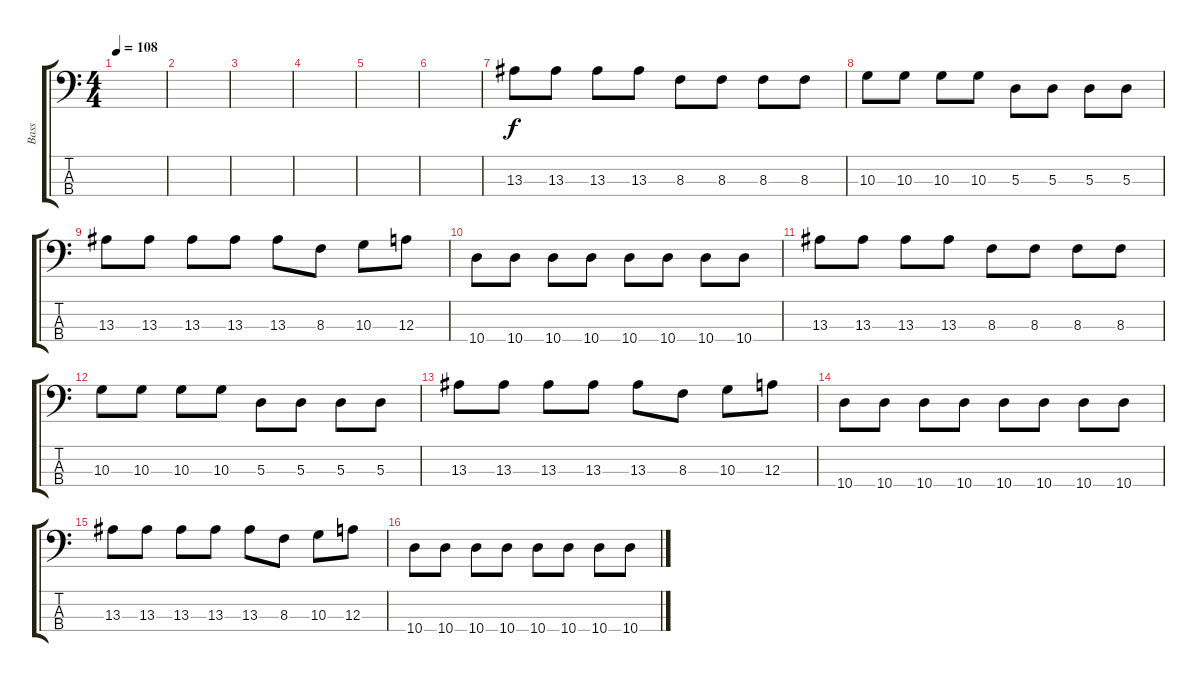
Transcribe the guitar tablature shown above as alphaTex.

\track ("Bass" "Bass") {instrument electricbassfinger}
\staff {score tabs}
\tuning (G2 D2 A1 E1) {hide}
\ts (4 4)
\tempo 108
\clef f4
\ks c
|
|
|
|
|
|
13.3.8 13.3.8 13.3.8 13.3.8 8.3.8 8.3.8 8.3.8 8.3.8 |
10.3.8 10.3.8 10.3.8 10.3.8 5.3.8 5.3.8 5.3.8 5.3.8 |
13.3.8 13.3.8 13.3.8 13.3.8 13.3.8 8.3.8 10.3.8 12.3.8 |
10.4.8 10.4.8 10.4.8 10.4.8 10.4.8 10.4.8 10.4.8 10.4.8 |
13.3.8 13.3.8 13.3.8 13.3.8 8.3.8 8.3.8 8.3.8 8.3.8 |
10.3.8 10.3.8 10.3.8 10.3.8 5.3.8 5.3.8 5.3.8 5.3.8 |
13.3.8 13.3.8 13.3.8 13.3.8 13.3.8 8.3.8 10.3.8 12.3.8 |
10.4.8 10.4.8 10.4.8 10.4.8 10.4.8 10.4.8 10.4.8 10.4.8 |
13.3.8 13.3.8 13.3.8 13.3.8 13.3.8 8.3.8 10.3.8 12.3.8 |
10.4.8 10.4.8 10.4.8 10.4.8 10.4.8 10.4.8 10.4.8 10.4.8
